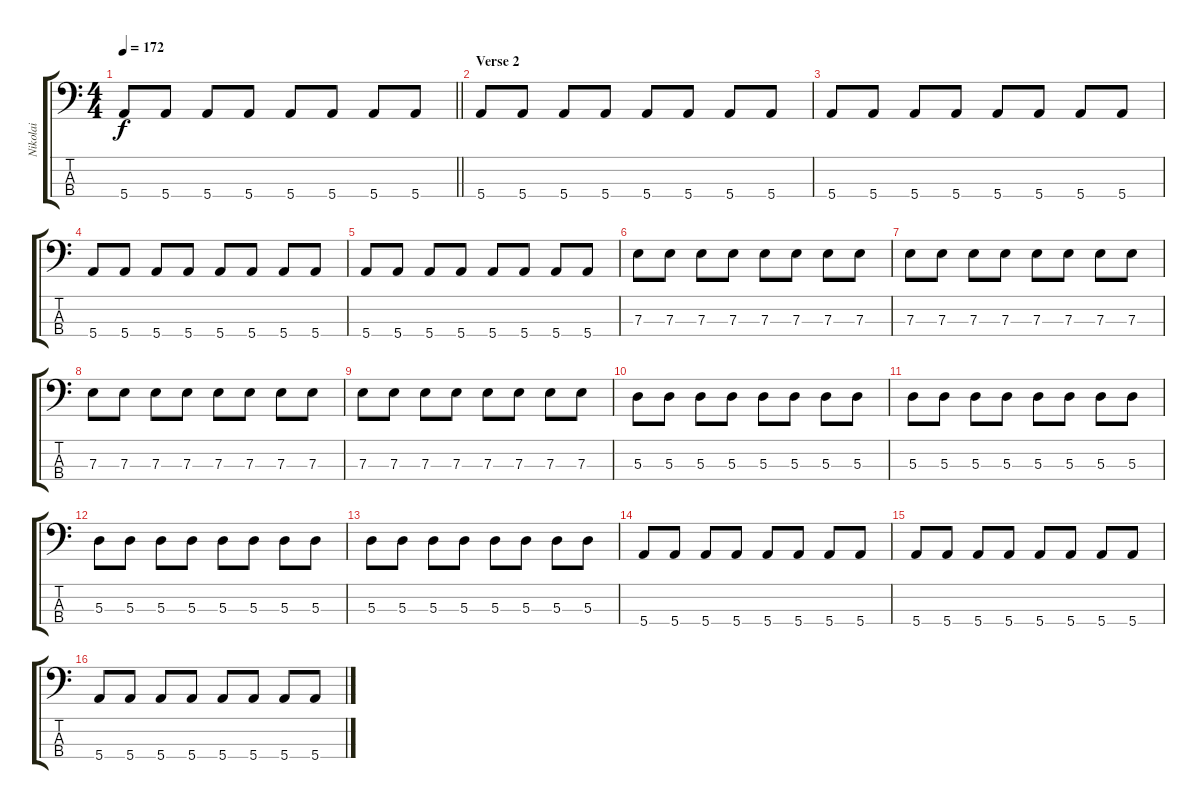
\track ("Nikolai" "Nikolai") {instrument electricbassfinger}
\staff {score tabs}
\tuning (G2 D2 A1 E1) {hide}
\ts (4 4)
\tempo 172
\clef f4
\barLineRight lightlight
\ks c
5.4.8{dy f} 5.4.8 5.4.8 5.4.8 5.4.8 5.4.8 5.4.8 5.4.8 |
\section ("" "Verse 2")
5.4.8 5.4.8 5.4.8 5.4.8 5.4.8 5.4.8 5.4.8 5.4.8 |
5.4.8 5.4.8 5.4.8 5.4.8 5.4.8 5.4.8 5.4.8 5.4.8 |
5.4.8 5.4.8 5.4.8 5.4.8 5.4.8 5.4.8 5.4.8 5.4.8 |
5.4.8 5.4.8 5.4.8 5.4.8 5.4.8 5.4.8 5.4.8 5.4.8 |
7.3.8 7.3.8 7.3.8 7.3.8 7.3.8 7.3.8 7.3.8 7.3.8 |
7.3.8 7.3.8 7.3.8 7.3.8 7.3.8 7.3.8 7.3.8 7.3.8 |
7.3.8 7.3.8 7.3.8 7.3.8 7.3.8 7.3.8 7.3.8 7.3.8 |
7.3.8 7.3.8 7.3.8 7.3.8 7.3.8 7.3.8 7.3.8 7.3.8 |
5.3.8 5.3.8 5.3.8 5.3.8 5.3.8 5.3.8 5.3.8 5.3.8 |
5.3.8 5.3.8 5.3.8 5.3.8 5.3.8 5.3.8 5.3.8 5.3.8 |
5.3.8 5.3.8 5.3.8 5.3.8 5.3.8 5.3.8 5.3.8 5.3.8 |
5.3.8 5.3.8 5.3.8 5.3.8 5.3.8 5.3.8 5.3.8 5.3.8 |
5.4.8 5.4.8 5.4.8 5.4.8 5.4.8 5.4.8 5.4.8 5.4.8 |
5.4.8 5.4.8 5.4.8 5.4.8 5.4.8 5.4.8 5.4.8 5.4.8 |
5.4.8 5.4.8 5.4.8 5.4.8 5.4.8 5.4.8 5.4.8 5.4.8
